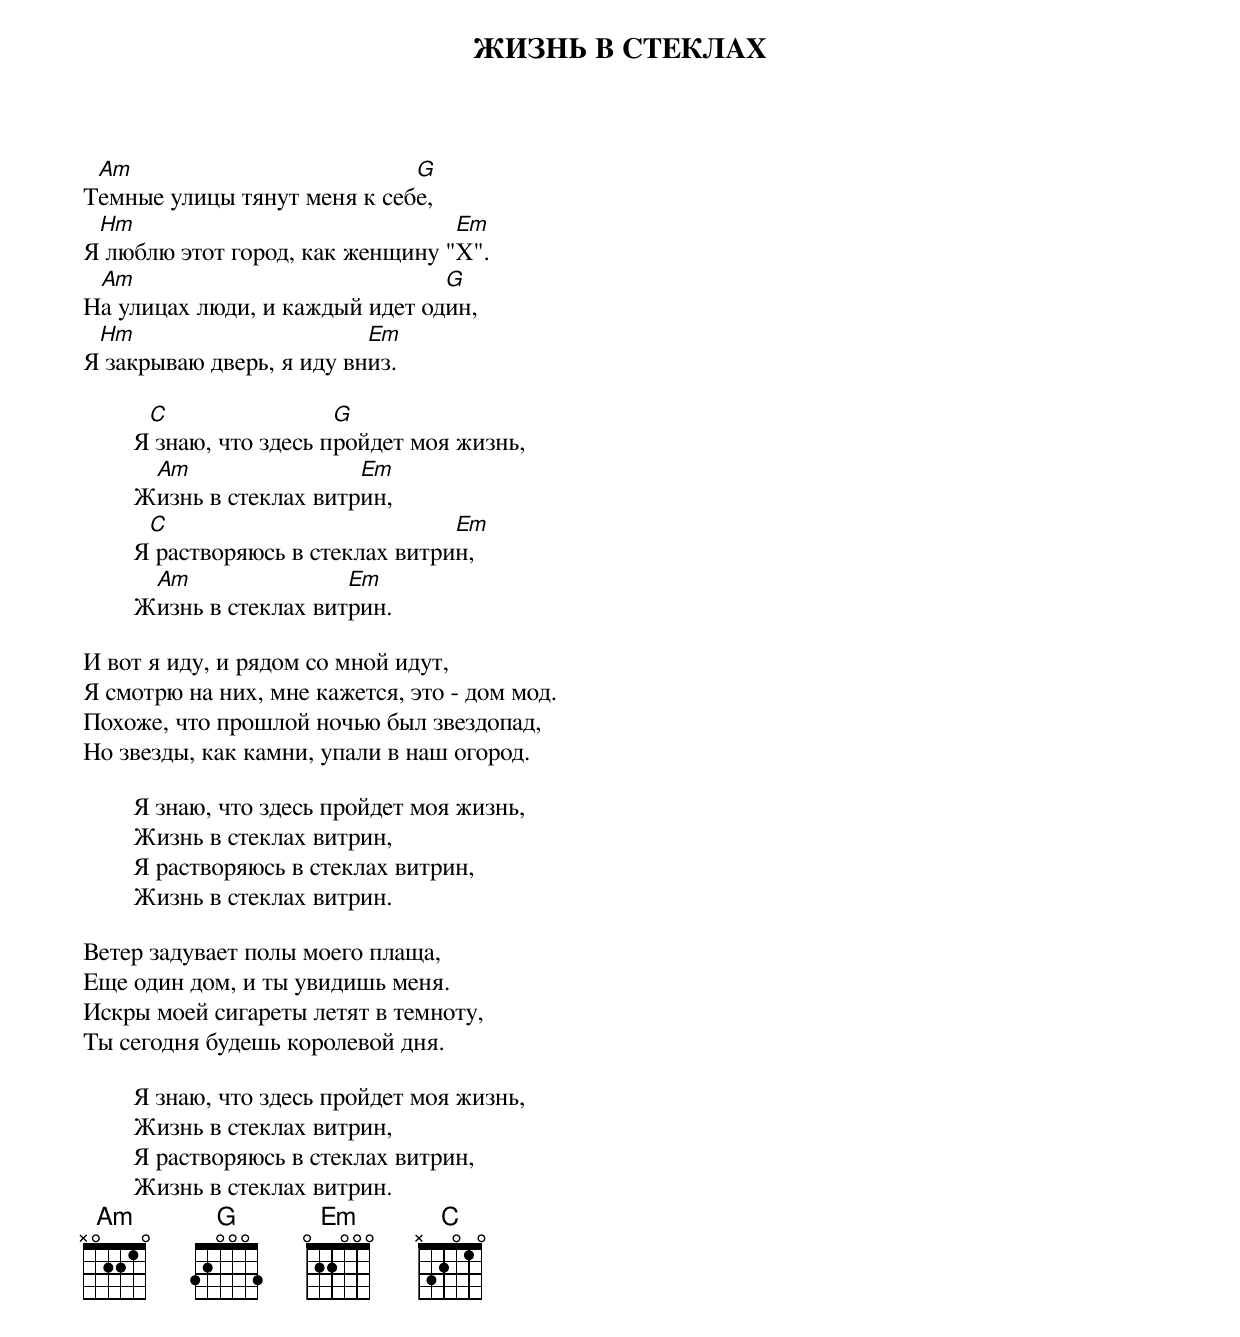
     ЖИЗНЬ В СТЕКЛАХ

 Am                          G
Темные улицы тянут меня к себе,
 Hm                              Em
Я люблю этот город, как женщину "Х".
 Am                             G
На улицах люди, и каждый идет один,
 Hm                       Em
Я закрываю дверь, я иду вниз.

         C                 G
        Я знаю, что здесь пройдет моя жизнь,
         Am                 Em
        Жизнь в стеклах витрин,
         C                           Em
        Я растворяюсь в стеклах витрин,
         Am                Em
        Жизнь в стеклах витрин.

И вот я иду, и рядом со мной идут,
Я смотрю на них, мне кажется, это - дом мод.
Похоже, что прошлой ночью был звездопад,
Но звезды, как камни, упали в наш огород.

        Я знаю, что здесь пройдет моя жизнь,
        Жизнь в стеклах витрин,
        Я растворяюсь в стеклах витрин,
        Жизнь в стеклах витрин.

Ветер задувает полы моего плаща,
Еще один дом, и ты увидишь меня.
Искры моей сигареты летят в темноту,
Ты сегодня будешь королевой дня.

        Я знаю, что здесь пройдет моя жизнь,
        Жизнь в стеклах витрин,
        Я растворяюсь в стеклах витрин,
        Жизнь в стеклах витрин.
